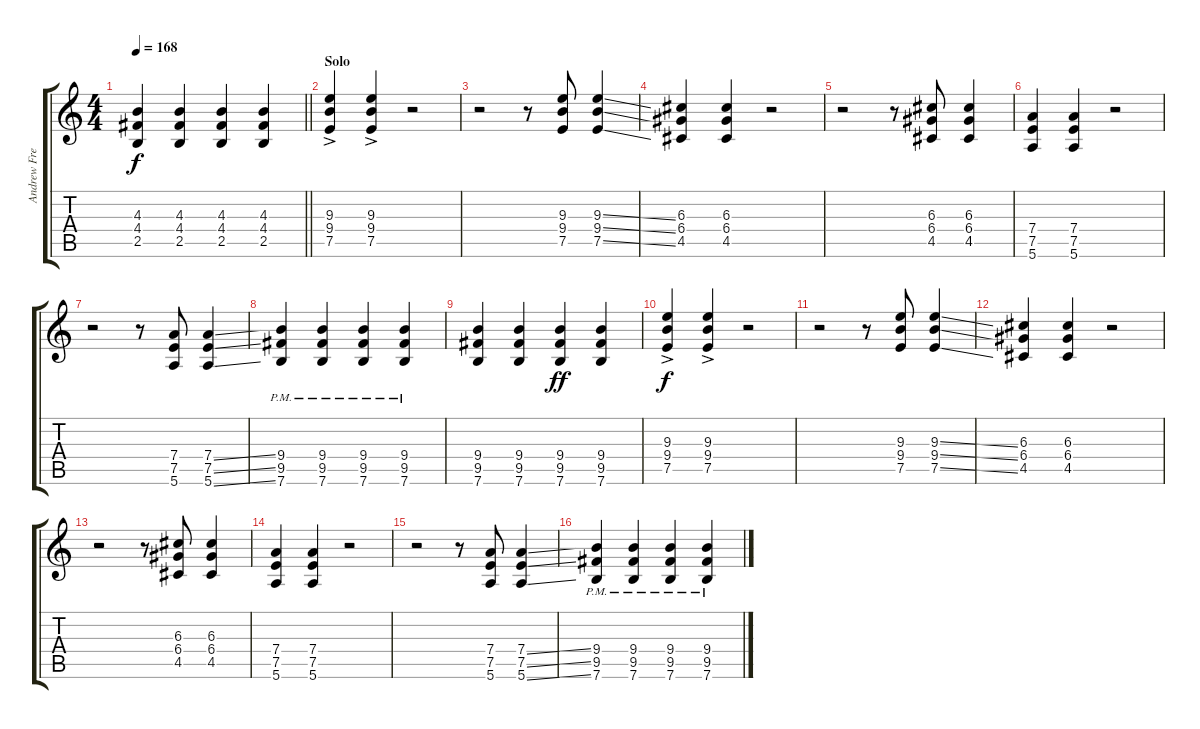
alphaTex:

\track ("Andrew Freeman" "Andrew Fre") {instrument distortionguitar}
\staff {score tabs}
\tuning (E4 B3 G3 D3 A2 E2) {hide}
\ts (4 4)
\tempo 168
\clef g2
\barLineRight lightlight
\ks c
(4.3 4.4 2.5).4{dy f} (4.3 4.4 2.5).4 (4.3 4.4 2.5).4 (4.3 4.4 2.5).4 |
\section ("" "Solo")
(9.3{ac} 9.4{ac} 7.5{ac}).4 (9.3{ac} 9.4{ac} 7.5{ac}).4 r.2 |
r.2 r.8 (9.3 9.4 7.5).8 (9.3{ss} 9.4{ss} 7.5{ss}).4 |
(6.3 6.4 4.5).4 (6.3 6.4 4.5).4 r.2 |
r.2 r.8 (6.3 6.4 4.5).8 (6.3 6.4 4.5).4 |
(7.4 7.5 5.6).4 (7.4 7.5 5.6).4 r.2 |
r.2 r.8 (7.4 7.5 5.6).8 (7.4{ss} 7.5{ss} 5.6{ss}).4 |
(9.4{pm} 9.5{pm} 7.6{pm}).4 (9.4{pm} 9.5{pm} 7.6{pm}).4 (9.4{pm} 9.5{pm} 7.6{pm}).4 (9.4{pm} 9.5{pm} 7.6{pm}).4 |
(9.4 9.5 7.6).4 (9.4 9.5 7.6).4 (9.4 9.5 7.6).4{dy ff} (9.4 9.5 7.6).4 |
(9.3{ac} 9.4{ac} 7.5{ac}).4{dy f} (9.3{ac} 9.4{ac} 7.5{ac}).4 r.2 |
r.2 r.8 (9.3 9.4 7.5).8 (9.3{ss} 9.4{ss} 7.5{ss}).4 |
(6.3 6.4 4.5).4 (6.3 6.4 4.5).4 r.2 |
r.2 r.8 (6.3 6.4 4.5).8 (6.3 6.4 4.5).4 |
(7.4 7.5 5.6).4 (7.4 7.5 5.6).4 r.2 |
r.2 r.8 (7.4 7.5 5.6).8 (7.4{ss} 7.5{ss} 5.6{ss}).4 |
(9.4{pm} 9.5{pm} 7.6{pm}).4 (9.4{pm} 9.5{pm} 7.6{pm}).4 (9.4{pm} 9.5{pm} 7.6{pm}).4 (9.4{pm} 9.5{pm} 7.6{pm}).4
